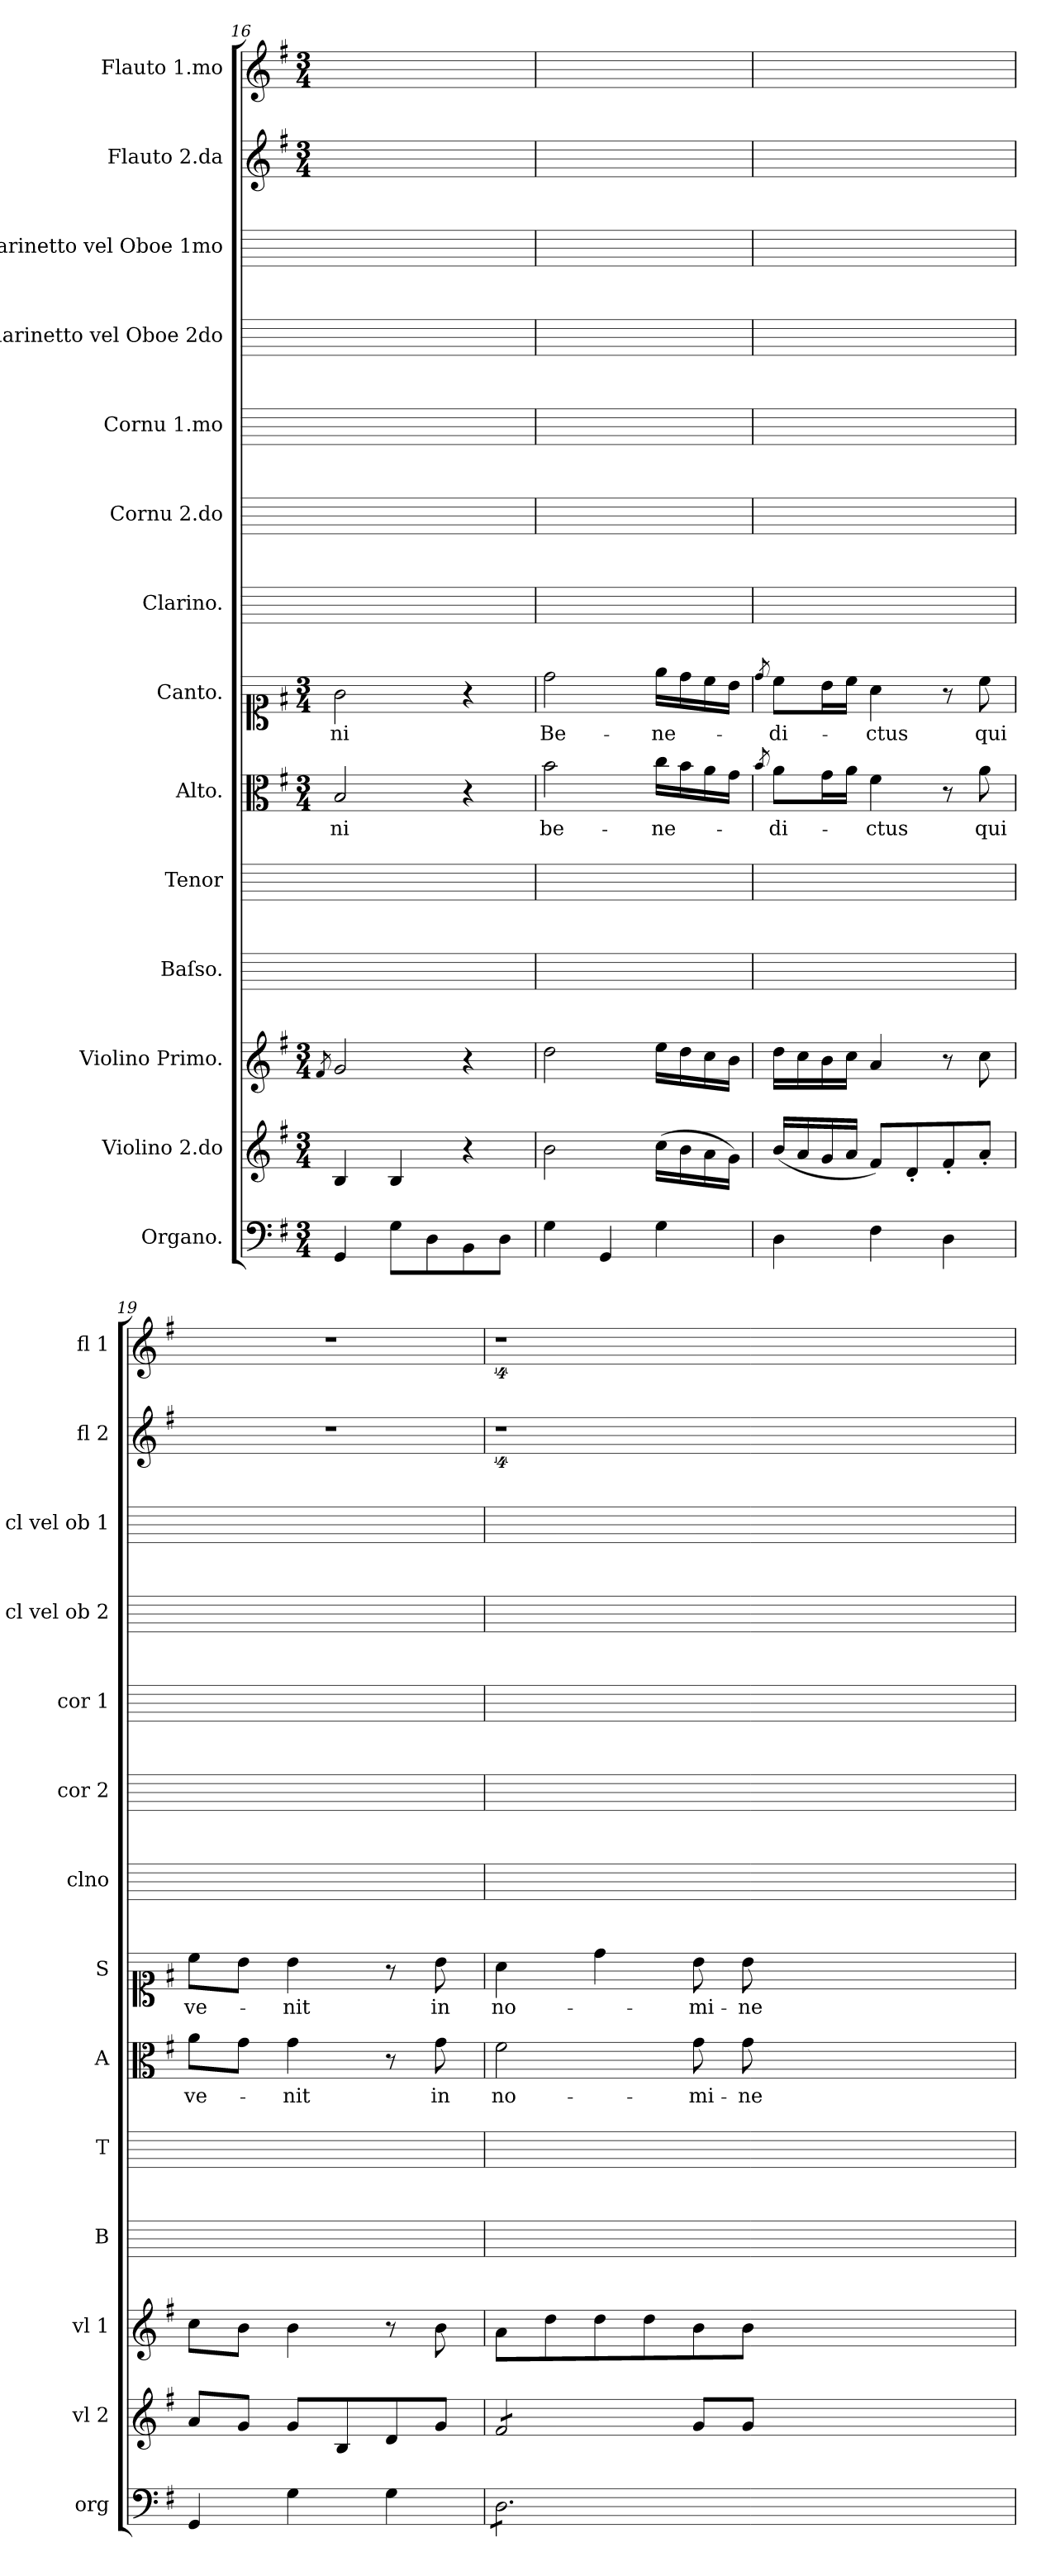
**kern	**kern	**kern	**kern	**kern	**kern	**text	**kern	**text	**kern	**kern	**kern	**kern	**kern	**kern	**kern
*part14	*part13	*part12	*part11	*part10	*part9	*part9	*part8	*part8	*part7	*part6	*part5	*part4	*part3	*part2	*part1
*staff14	*staff13	*staff12	*staff11	*staff10	*staff9	*staff9	*staff8	*staff8	*staff7	*staff6	*staff5	*staff4	*staff3	*staff2	*staff1
*I"Organo.	*I"Violino 2.do	*I"Violino Primo.	*I"Baſso.	*I"Tenor	*I"Alto.	*	*I"Canto.	*	*I"Clarino.	*I"Cornu 2.do	*I"Cornu 1.mo	*I"Clarinetto vel Oboe 2do	*I"Clarinetto vel Oboe 1mo	*I"Flauto 2.da	*I"Flauto 1.mo
*I'org	*I'vl 2	*I'vl 1	*I'B	*I'T	*I'A	*	*I'S	*	*I'clno	*I'cor 2	*I'cor 1	*I'cl vel ob 2	*I'cl vel ob 1	*I'fl 2	*I'fl 1
*clefF4	*clefG2	*clefG2	*	*	*clefC3	*	*clefC1	*	*	*	*	*	*	*clefG2	*clefG2
*k[f#]	*k[f#]	*k[f#]	*	*	*k[f#]	*	*k[f#]	*	*	*	*	*	*	*k[f#]	*k[f#]
*G:	*G:	*G:	*	*	*G:	*	*G:	*	*	*	*	*	*	*G:	*G:
*M3/4	*M3/4	*M3/4	*	*	*M3/4	*	*M3/4	*	*	*	*	*	*	*M3/4	*M3/4
=16	=16	=16	=16	=16	=16	=16	=16	=16	=16	=16	=16	=16	=16	=16	=16
.	.	8qf#/	.	.	.	.	.	.	.	.	.	.	.	.	.
4GG/	4B/	2g/	2.ryy	2.ryy	2B/	-ni	2g\	-ni	2.ryy	2.ryy	2.ryy	2.ryy	2.ryy	2.ryy	2.ryy
8G\L	4B/	.	.	.	.	.	.	.	.	.	.	.	.	.	.
8D\	.	.	.	.	.	.	.	.	.	.	.	.	.	.	.
8BB\	4r	4r	.	.	4r	.	4r	.	.	.	.	.	.	.	.
8D\J	.	.	.	.	.	.	.	.	.	.	.	.	.	.	.
=17	=17	=17	=17	=17	=17	=17	=17	=17	=17	=17	=17	=17	=17	=17	=17
4G\	2b\	2dd\	2.ryy	2.ryy	2b\	be-	2dd\	Be-	2.ryy	2.ryy	2.ryy	2.ryy	2.ryy	2.ryy	2.ryy
4GG/	.	.	.	.	.	.	.	.	.	.	.	.	.	.	.
4G\	(16cc\LL	16ee\LL	.	.	16cc\LL	-ne-	16ee\LL	-ne-	.	.	.	.	.	.	.
.	16b\	16dd\	.	.	16b\	.	16dd\	.	.	.	.	.	.	.	.
.	16a\	16cc\	.	.	16a\	.	16cc\	.	.	.	.	.	.	.	.
.	16g\JJ)	16b\JJ	.	.	16g\JJ	.	16b\JJ	.	.	.	.	.	.	.	.
=18	=18	=18	=18	=18	=18	=18	=18	=18	=18	=18	=18	=18	=18	=18	=18
.	.	.	.	.	8qb/	.	8qdd/	.	.	.	.	.	.	.	.
4D\	(16b/LL	16dd\LL	2.ryy	2.ryy	8a\L	-di-	8cc\L	-di-	2.ryy	2.ryy	2.ryy	2.ryy	2.ryy	2.ryy	2.ryy
.	16a/	16cc\	.	.	.	.	.	.	.	.	.	.	.	.	.
.	16g/	16b\	.	.	16g\L	.	16b\L	.	.	.	.	.	.	.	.
.	16a/JJ	16cc\JJ	.	.	16a\JJ	.	16cc\JJ	.	.	.	.	.	.	.	.
4F#\	8f#/L)	4a/	.	.	4f#\	-ctus	4a\	-ctus	.	.	.	.	.	.	.
.	8d'/	.	.	.	.	.	.	.	.	.	.	.	.	.	.
4D\	8f#'/	8r	.	.	8r	.	8r	.	.	.	.	.	.	.	.
.	8a'/J	8cc\	.	.	8a\	qui	8cc\	qui	.	.	.	.	.	.	.
=19	=19	=19	=19	=19	=19	=19	=19	=19	=19	=19	=19	=19	=19	=19	=19
4GG/	8a/L	8cc\L	2.ryy	2.ryy	8a\L	ve-	8cc\L	ve-	2.ryy	2.ryy	2.ryy	2.ryy	2.ryy	2.r	2.r
.	8g/J	8b\J	.	.	8g\J	.	8b\J	.	.	.	.	.	.	.	.
4G\	8g/L	4b\	.	.	4g\	-nit	4b\	-nit	.	.	.	.	.	.	.
.	8B/	.	.	.	.	.	.	.	.	.	.	.	.	.	.
4G\	8d/	8r	.	.	8r	.	8r	.	.	.	.	.	.	.	.
.	8g/J	8b\	.	.	8g\	in	8b\	in	.	.	.	.	.	.	.
=20	=20	=20	=20	=20	=20	=20	=20	=20	=20	=20	=20	=20	=20	=20	=20
*tremolo	*	*	*	*	*	*	*	*	*	*	*	*	*	*	*
*	*tremolo	*	*	*	*	*	*	*	*	*	*	*	*	*	*
8D\L	8f#/L	8a\L	2.ryy	2.ryy	2f#\	no-	4a\	no-	2.ryy	2.ryy	2.ryy	2.ryy	2.ryy	4%9r	4%9r
8D\	8f#/	8dd\	.	.	.	.	.	.	.	.	.	.	.	.	.
8D\	8f#/	8dd\	.	.	.	.	4dd\	.	.	.	.	.	.	.	.
8D\	8f#/J	8dd\	.	.	.	.	.	.	.	.	.	.	.	.	.
*	*Xtremolo	*	*	*	*	*	*	*	*	*	*	*	*	*	*
8D\	8g/L	8b\	.	.	8g\	-mi-	8b\	-mi-	.	.	.	.	.	.	.
8D\J	8g/J	8b\J	.	.	8g\	-ne	8b\	-ne	.	.	.	.	.	.	.
*Xtremolo	*	*	*	*	*	*	*	*	*	*	*	*	*	*	*
1.ryy	1.ryy	1.ryy	1.ryy	1.ryy	1.ryy	.	1.ryy	.	1.ryy	1.ryy	1.ryy	1.ryy	1.ryy	.	.
=	=	=	=	=	=	=	=	=	=	=	=	=	=	=	=
*-	*-	*-	*-	*-	*-	*-	*-	*-	*-	*-	*-	*-	*-	*-	*-
